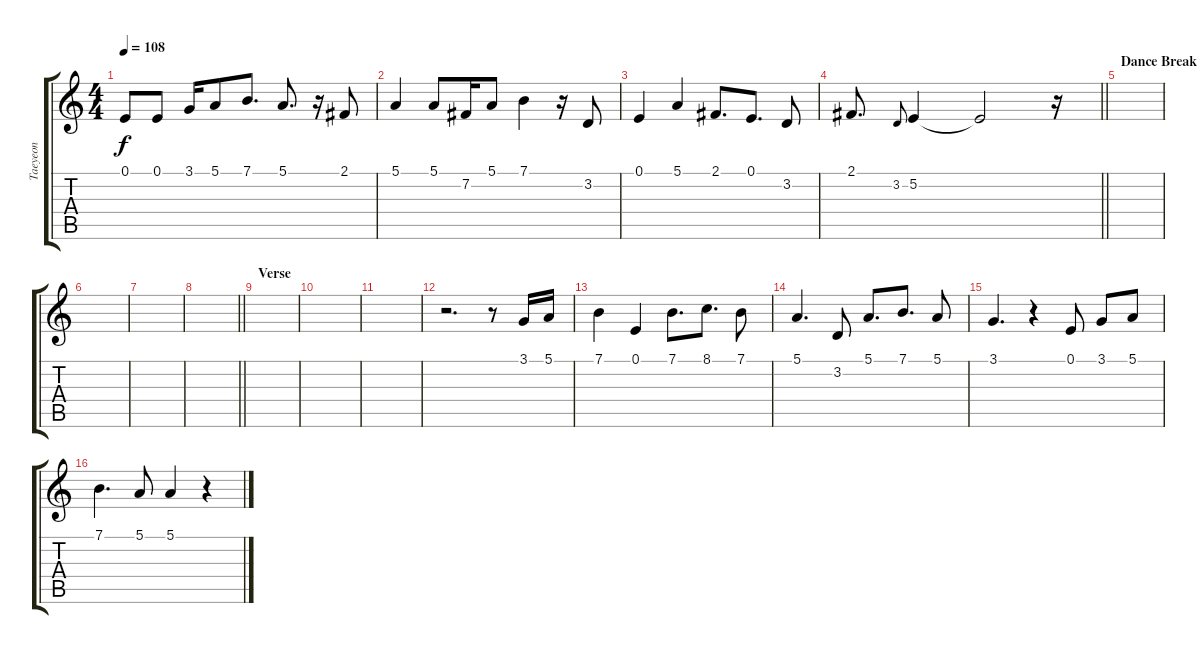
\track ("Taeyeon" "Taeyeon") {instrument flute}
\staff {score tabs}
\tuning (E4 B3 G3 D3 A2 E2) {hide}
\ts (4 4)
\tempo 108
\clef g2
\ks c
0.1.8{dy f} 0.1.8 3.1.16 5.1.8 7.1.8{d} 5.1.8{d} r.16 2.1.8 |
5.1.4 5.1.8 7.2.16 5.1.8 7.1.4 r.16 3.2.8 |
0.1.4 5.1.4 2.1.8{d} 0.1.8{d} 3.2.8 |
\barLineRight lightlight
2.1.8{d} 3.2.8{gr onbeat} 5.2.4 5.2{t}.2 r.16 |
\section ("" "Dance Break")
|
|
|
\barLineRight lightlight
|
\section ("" "Verse")
|
|
|
r.2{d} r.8 3.1.16{volume 13} 5.1.16 |
7.1.4 0.1.4 7.1.8{d} 8.1.8{d} 7.1.8 |
5.1.4{d} 3.2.8 5.1.8{d} 7.1.8{d} 5.1.8 |
3.1.4{d} r.4 0.1.8 3.1.8 5.1.8 |
7.1.4{d} 5.1.8 5.1.4 r.4
